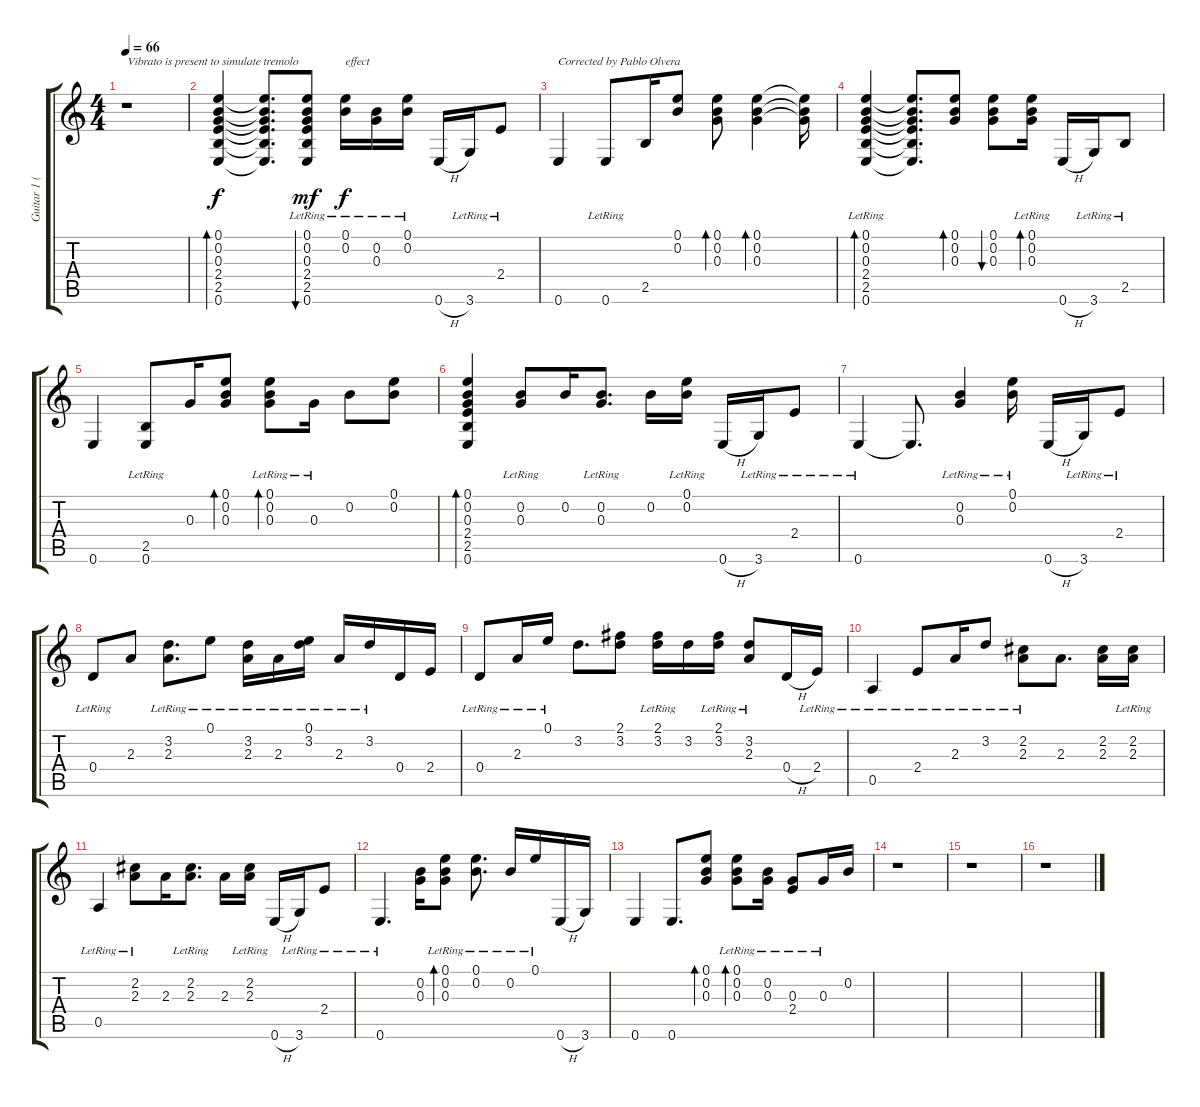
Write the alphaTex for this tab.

\track ("Guitar 1 (with Tremolo)" "Guitar 1 (") {instrument acousticguitarsteel}
\staff {score tabs}
\tuning (E4 B3 G3 D3 A2 E2) {hide}
\ts (4 4)
\tempo 66
\clef g2
\ks c
r.1{txt "Vibrato is present to simulate tremolo " dy f instrument acousticguitarsteel} |
(0.1 0.2 0.3 2.4 2.5 0.6).4{bd 60} (0.1{t} 0.2{t} 0.3{t} 2.4{t} 2.5{t} 0.6{t}).8{d} (0.1 0.2 0.3{lr} 2.4{lr} 2.5{lr} 0.6{lr}).8{bu 60 dy mf} (0.1{lr} 0.2).16{txt "effect" dy f} (0.2 0.3{lr}).16 (0.1{lr} 0.2{lr}).16 0.6{h}.16 3.6{lr}.16 2.4{lr}.8 |
0.6.4{txt "Corrected by Pablo Olvera"} 0.6{lr}.8 2.5.16 (0.1 0.2).8 (0.1 0.2 0.3).8{bd 60} (0.1 0.2 0.3).4{bd 60} (0.1{t} 0.2{t} 0.3{t}).16 |
(0.1 0.2 0.3 2.4{lr} 2.5{lr} 0.6{lr}).4{bd 60} (0.1{t} 0.2{t} 0.3{t} 2.4{t} 2.5{t} 0.6{t}).8{d} (0.1 0.2 0.3).8{bd 60} (0.1 0.2 0.3).8{bu 60} (0.1{lr} 0.2{lr} 0.3{lr}).16{bd 60} 0.6{h}.16 3.6{lr}.16 2.5{lr}.8 |
0.6.4 (2.5{lr} 0.6).8 0.3.16 (0.1 0.2 0.3).8{bd 60} (0.1{lr} 0.2{lr} 0.3).8{bd 60} 0.3{lr}.16 0.2.8 (0.1 0.2).8 |
(0.1 0.2 0.3 2.4 2.5 0.6).4{bd 60} (0.2 0.3{lr}).8 0.2.16 (0.2 0.3{lr}).8{d} 0.2.16 (0.1{lr} 0.2).16 0.6{h}.16 3.6{lr}.16 2.4{lr}.8 |
0.6{lr}.4 0.6{t}.8{d} (0.2 0.3{lr}).4 (0.1{lr} 0.2{lr}).16 0.6{h}.16 3.6{lr}.16 2.4{lr}.8 |
0.4{lr}.8 2.3.8 (3.2{lr} 2.3{lr}).8{d} 0.1{lr}.8 (3.2{lr} 2.3).16 2.3{lr}.16 (0.1{lr} 3.2{lr}).16 2.3{lr}.16 3.2{lr}.16 0.4.16 2.4.16 |
0.4{lr}.8 2.3{lr}.16 0.1{lr}.16 3.2.8{d} (2.1 3.2).8 (2.1{lr} 3.2).16 3.2.16 (2.1{lr} 3.2).16 (3.2{lr} 2.3{lr}).8 0.4{h}.16 2.4{lr}.16 |
0.5{lr}.4 2.4{lr}.8 2.3{lr}.16 3.2{lr}.8 (2.2{lr} 2.3).8 2.3.8{d} (2.2 2.3).16 (2.2{lr} 2.3{lr}).16 |
0.5{lr}.4 (2.2{lr} 2.3).8 2.3.16 (2.2{lr} 2.3).8{d} 2.3.16 (2.2{lr} 2.3).16 0.6{h}.16 3.6{lr}.16 2.4{lr}.8 |
0.6{lr}.4{d} (0.2 0.3).16 (0.1 0.2 0.3{lr}).8{bd 60} (0.1{lr} 0.2).8{d} 0.2{lr}.16 0.1{lr}.16 0.6{h}.16 3.6.16 |
0.6.4 0.6.8{d} (0.1 0.2 0.3).8{bd 60} (0.1{lr} 0.2{lr} 0.3).8{bd 60} (0.2{lr} 0.3).16 (0.3 2.4{lr}).8 0.3{lr}.16 0.2.16 |
r.1 |
r.1 |
r.1
